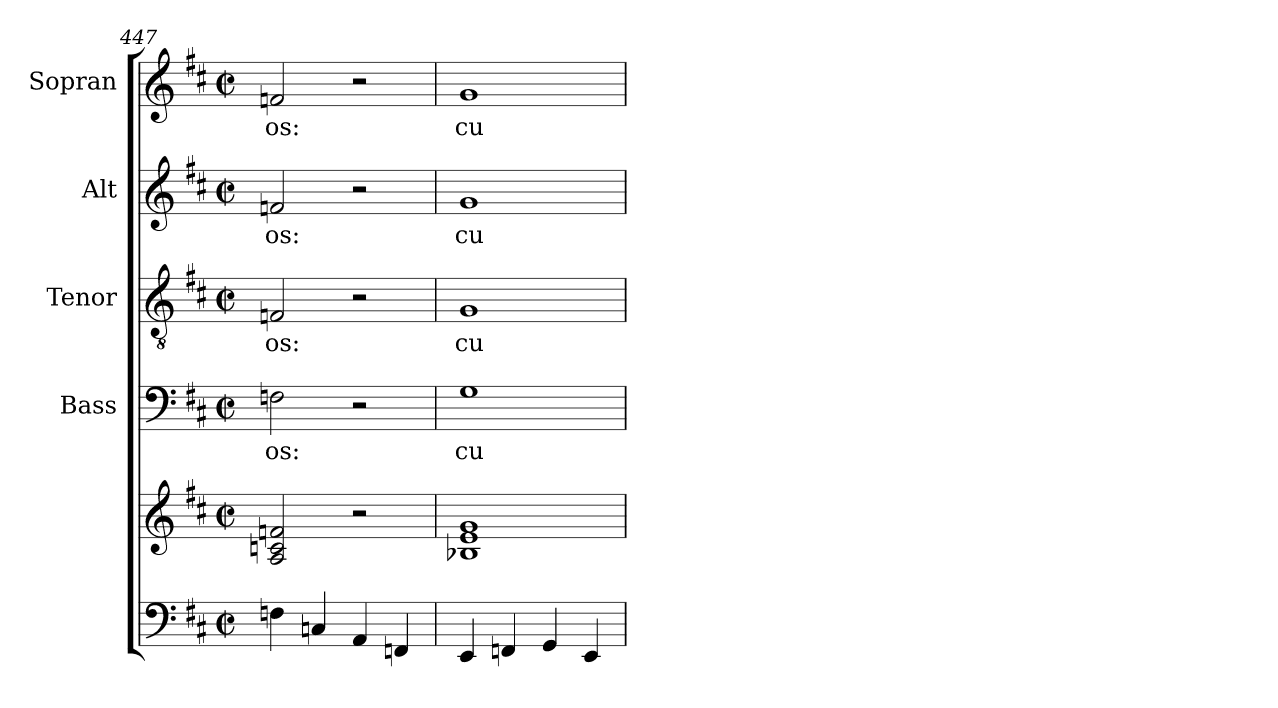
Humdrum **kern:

**kern	**kern	**kern	**text	**kern	**text	**kern	**text	**kern	**text
*part5	*part5	*part4	*part4	*part3	*part3	*part2	*part2	*part1	*part1
*staff6	*staff5	*staff4	*staff4	*staff3	*staff3	*staff2	*staff2	*staff1	*staff1
*	*	*I"Bass	*	*I"Tenor	*	*I"Alt	*	*I"Sopran	*
*	*	*I'B.	*	*I'T.	*	*I'A.	*	*I'S.	*
*clefF4	*clefG2	*clefF4	*	*clefGv2	*	*clefG2	*	*clefG2	*
*k[f#c#]	*k[f#c#]	*k[f#c#]	*	*k[f#c#]	*	*k[f#c#]	*	*k[f#c#]	*
*D:	*D:	*D:	*	*D:	*	*D:	*	*D:	*
*M2/2	*M2/2	*M2/2	*	*M2/2	*	*M2/2	*	*M2/2	*
*met(c|)	*met(c|)	*met(c|)	*	*met(c|)	*	*met(c|)	*	*met(c|)	*
=447	=447	=447	=447	=447	=447	=447	=447	=447	=447
!	!	!	!LO:LY:b	!	!LO:LY:b	!	!LO:LY:b	!	!LO:LY:b
4Fn\	2A/ 2cn/ 2fn/	2Fn\	-os:	2Fn/	-os:	2fn/	-os:	2fn/	-os:
4Cn/	.	.	.	.	.	.	.	.	.
4AA/	2r	2r	.	2r	.	2r	.	2r	.
4FFn/	.	.	.	.	.	.	.	.	.
=448	=448	=448	=448	=448	=448	=448	=448	=448	=448
!	!	!	!LO:LY:b	!	!LO:LY:b	!	!LO:LY:b	!	!LO:LY:b
4EE/	1B-X 1e 1g	1G	cu-	1G	cu-	1g	cu-	1g	cu-
4FFn/	.	.	.	.	.	.	.	.	.
4GG/	.	.	.	.	.	.	.	.	.
4EE/	.	.	.	.	.	.	.	.	.
=	=	=	=	=	=	=	=	=	=
*-	*-	*-	*-	*-	*-	*-	*-	*-	*-
